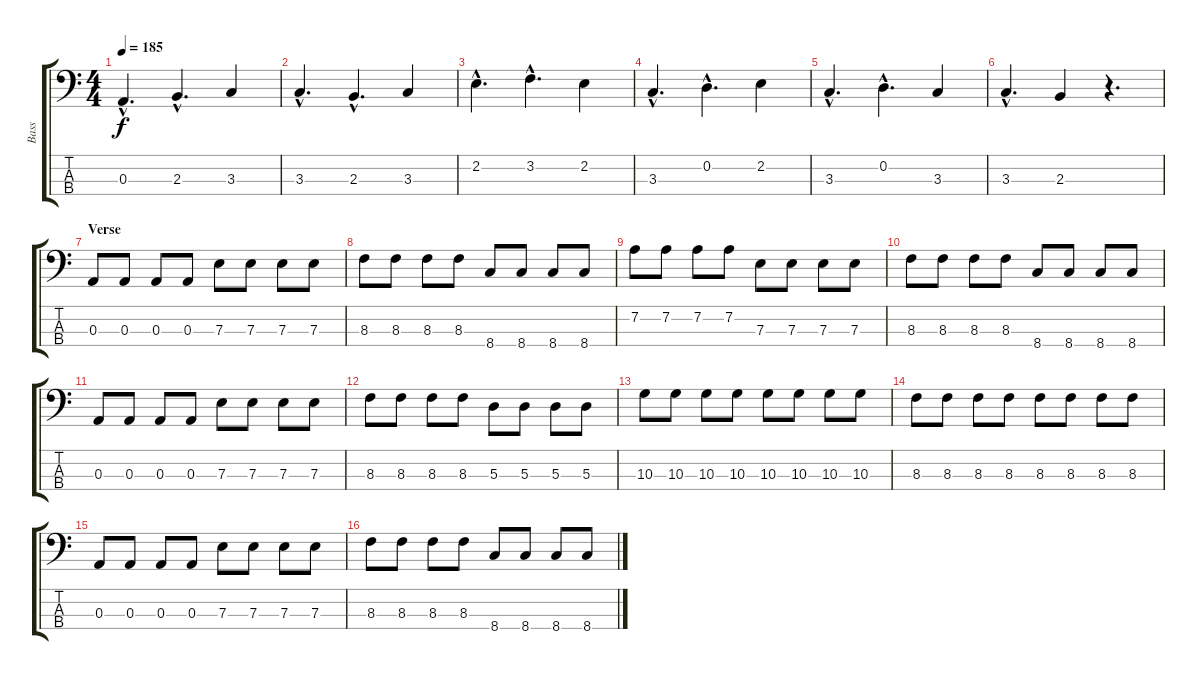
\track ("Bass" "Bass") {instrument electricbassfinger}
\staff {score tabs}
\tuning (G2 D2 A1 E1) {hide}
\ts (4 4)
\tempo 185
\clef f4
\ks c
0.3{hac}.4{d dy f} 2.3{hac}.4{d} 3.3.4 |
3.3{hac}.4{d} 2.3{hac}.4{d} 3.3.4 |
2.2{hac}.4{d} 3.2{hac}.4{d} 2.2.4 |
3.3{hac}.4{d} 0.2{hac}.4{d} 2.2.4 |
3.3{hac}.4{d} 0.2{hac}.4{d} 3.3.4 |
3.3{hac}.4{d} 2.3.4 r.4{d} |
\section ("" "Verse")
0.3.8 0.3.8 0.3.8 0.3.8 7.3.8 7.3.8 7.3.8 7.3.8 |
8.3.8 8.3.8 8.3.8 8.3.8 8.4.8 8.4.8 8.4.8 8.4.8 |
7.2.8 7.2.8 7.2.8 7.2.8 7.3.8 7.3.8 7.3.8 7.3.8 |
8.3.8 8.3.8 8.3.8 8.3.8 8.4.8 8.4.8 8.4.8 8.4.8 |
0.3.8 0.3.8 0.3.8 0.3.8 7.3.8 7.3.8 7.3.8 7.3.8 |
8.3.8 8.3.8 8.3.8 8.3.8 5.3.8 5.3.8 5.3.8 5.3.8 |
10.3.8 10.3.8 10.3.8 10.3.8 10.3.8 10.3.8 10.3.8 10.3.8 |
8.3.8 8.3.8 8.3.8 8.3.8 8.3.8 8.3.8 8.3.8 8.3.8 |
0.3.8 0.3.8 0.3.8 0.3.8 7.3.8 7.3.8 7.3.8 7.3.8 |
8.3.8 8.3.8 8.3.8 8.3.8 8.4.8 8.4.8 8.4.8 8.4.8
